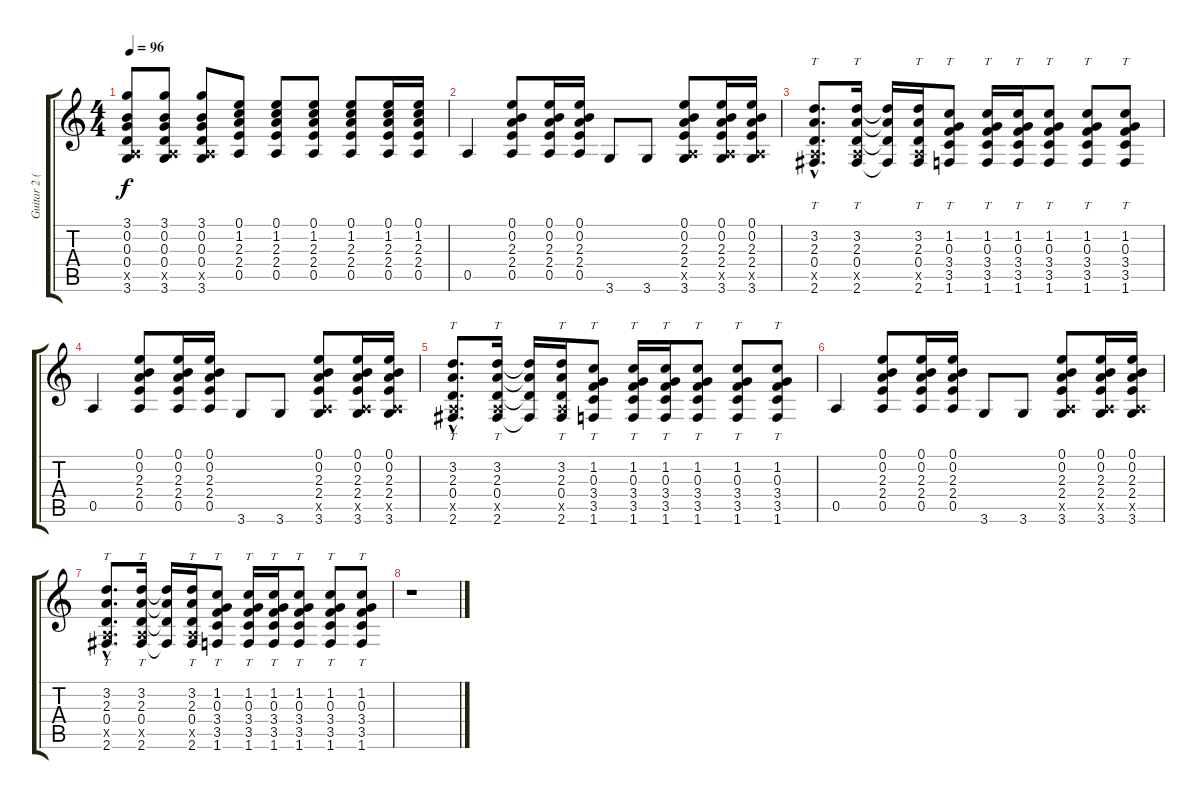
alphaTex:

\track ("Guitar 2 (Accomp.)" "Guitar 2 (") {instrument electricguitarclean}
\staff {score tabs}
\tuning (E4 B3 G3 D3 A2 E2) {hide}
\ts (4 4)
\tempo 96
\clef g2
\ks c
(3.1 0.2 0.3 0.4 0.5{x} 3.6).8{dy f} (3.1 0.2 0.3 0.4 0.5{x} 3.6).8 (3.1 0.2 0.3 0.4 0.5{x} 3.6).8 (0.1 1.2 2.3 2.4 0.5).8 (0.1 1.2 2.3 2.4 0.5).8 (0.1 1.2 2.3 2.4 0.5).8 (0.1 1.2 2.3 2.4 0.5).8 (0.1 1.2 2.3 2.4 0.5).16 (0.1 1.2 2.3 2.4 0.5).16 |
0.5.4 (0.1 0.2 2.3 2.4 0.5).8 (0.1 0.2 2.3 2.4 0.5).16 (0.1 0.2 2.3 2.4 0.5).16 3.6.8 3.6.8 (0.1 0.2 2.3 2.4 0.5{x} 3.6).8 (0.1 0.2 2.3 2.4 0.5{x} 3.6).16 (0.1 0.2 2.3 2.4 0.5{x} 3.6).16 |
(3.2{hac} 2.3{hac} 0.4{hac} 0.5{hac x} 2.6{hac}).8{tt d} (3.2 2.3 0.4 0.5{x} 2.6).16{tt} (3.2{t} 2.3{t} 0.4{t} 2.6{t}).16 (3.2 2.3 0.4 0.5{x} 2.6).16{tt} (1.2 0.3 3.4 3.5 1.6).8{tt} (1.2 0.3 3.4 3.5 1.6).16{tt} (1.2 0.3 3.4 3.5 1.6).16{tt} (1.2 0.3 3.4 3.5 1.6).8{tt} (1.2 0.3 3.4 3.5 1.6).8{tt} (1.2 0.3 3.4 3.5 1.6).8{tt} |
0.5.4 (0.1 0.2 2.3 2.4 0.5).8 (0.1 0.2 2.3 2.4 0.5).16 (0.1 0.2 2.3 2.4 0.5).16 3.6.8 3.6.8 (0.1 0.2 2.3 2.4 0.5{x} 3.6).8 (0.1 0.2 2.3 2.4 0.5{x} 3.6).16 (0.1 0.2 2.3 2.4 0.5{x} 3.6).16 |
(3.2{hac} 2.3{hac} 0.4{hac} 0.5{hac x} 2.6{hac}).8{tt d} (3.2 2.3 0.4 0.5{x} 2.6).16{tt} (3.2{t} 2.3{t} 0.4{t} 2.6{t}).16 (3.2 2.3 0.4 0.5{x} 2.6).16{tt} (1.2 0.3 3.4 3.5 1.6).8{tt} (1.2 0.3 3.4 3.5 1.6).16{tt} (1.2 0.3 3.4 3.5 1.6).16{tt} (1.2 0.3 3.4 3.5 1.6).8{tt} (1.2 0.3 3.4 3.5 1.6).8{tt} (1.2 0.3 3.4 3.5 1.6).8{tt} |
0.5.4 (0.1 0.2 2.3 2.4 0.5).8 (0.1 0.2 2.3 2.4 0.5).16 (0.1 0.2 2.3 2.4 0.5).16 3.6.8 3.6.8 (0.1 0.2 2.3 2.4 0.5{x} 3.6).8 (0.1 0.2 2.3 2.4 0.5{x} 3.6).16 (0.1 0.2 2.3 2.4 0.5{x} 3.6).16 |
(3.2{hac} 2.3{hac} 0.4{hac} 0.5{hac x} 2.6{hac}).8{tt d} (3.2 2.3 0.4 0.5{x} 2.6).16{tt} (3.2{t} 2.3{t} 0.4{t} 2.6{t}).16 (3.2 2.3 0.4 0.5{x} 2.6).16{tt} (1.2 0.3 3.4 3.5 1.6).8{tt} (1.2 0.3 3.4 3.5 1.6).16{tt} (1.2 0.3 3.4 3.5 1.6).16{tt} (1.2 0.3 3.4 3.5 1.6).8{tt} (1.2 0.3 3.4 3.5 1.6).8{tt} (1.2 0.3 3.4 3.5 1.6).8{tt} |
r.1
